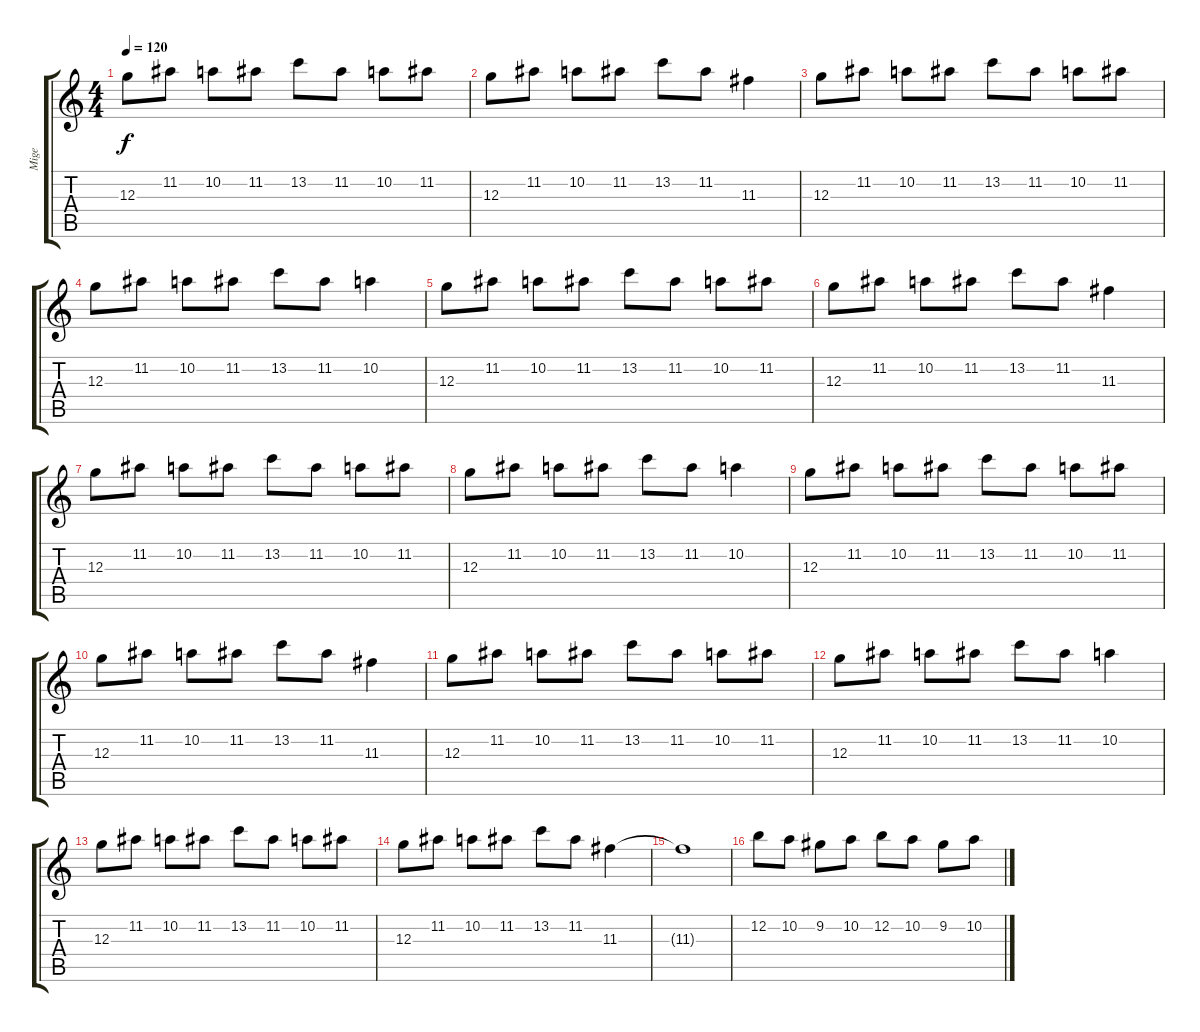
\track ("Mige" "Mige") {instrument distortionguitar}
\staff {score tabs}
\tuning (E4 B3 G3 D3 A2 E2) {hide}
\ts (4 4)
\tempo 120
\clef g2
\ks c
12.3.8{dy f} 11.2.8 10.2.8 11.2.8 13.2.8 11.2.8 10.2.8 11.2.8 |
12.3.8 11.2.8 10.2.8 11.2.8 13.2.8 11.2.8 11.3.4 |
12.3.8 11.2.8 10.2.8 11.2.8 13.2.8 11.2.8 10.2.8 11.2.8 |
12.3.8 11.2.8 10.2.8 11.2.8 13.2.8 11.2.8 10.2.4 |
12.3.8 11.2.8 10.2.8 11.2.8 13.2.8 11.2.8 10.2.8 11.2.8 |
12.3.8 11.2.8 10.2.8 11.2.8 13.2.8 11.2.8 11.3.4 |
12.3.8 11.2.8 10.2.8 11.2.8 13.2.8 11.2.8 10.2.8 11.2.8 |
12.3.8 11.2.8 10.2.8 11.2.8 13.2.8 11.2.8 10.2.4 |
12.3.8 11.2.8 10.2.8 11.2.8 13.2.8 11.2.8 10.2.8 11.2.8 |
12.3.8 11.2.8 10.2.8 11.2.8 13.2.8 11.2.8 11.3.4 |
12.3.8 11.2.8 10.2.8 11.2.8 13.2.8 11.2.8 10.2.8 11.2.8 |
12.3.8 11.2.8 10.2.8 11.2.8 13.2.8 11.2.8 10.2.4 |
12.3.8 11.2.8 10.2.8 11.2.8 13.2.8 11.2.8 10.2.8 11.2.8 |
12.3.8 11.2.8 10.2.8 11.2.8 13.2.8 11.2.8 11.3.4 |
11.3{t}.1 |
12.2.8{volume 16} 10.2.8 9.2.8 10.2.8 12.2.8 10.2.8 9.2.8 10.2.8
